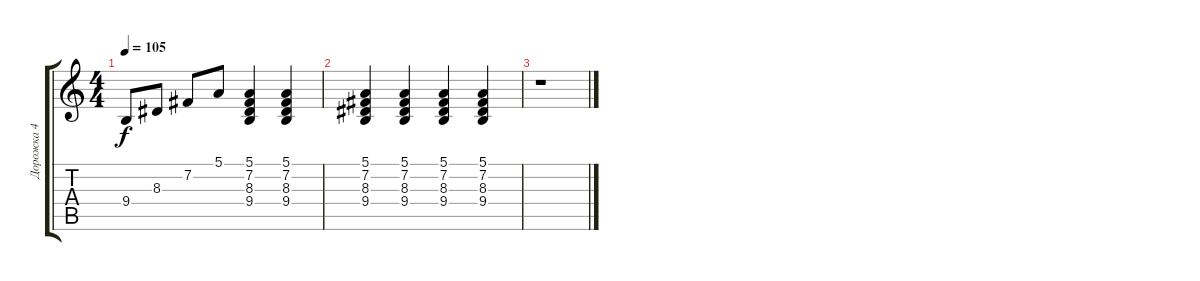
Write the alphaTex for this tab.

\track ("Дорожка 4" "Дорожка 4") {instrument blownbottle}
\staff {score tabs}
\tuning (E4 B3 G3 D3 A2 E2) {hide}
\ts (4 4)
\tempo 105
\clef g2
\ks c
9.4.8{dy f} 8.3.8 7.2.8 5.1.8 (5.1 7.2 8.3 9.4).4 (5.1 7.2 8.3 9.4).4 |
(5.1 7.2 8.3 9.4).4 (5.1 7.2 8.3 9.4).4 (5.1 7.2 8.3 9.4).4 (5.1 7.2 8.3 9.4).4 |
r.1
